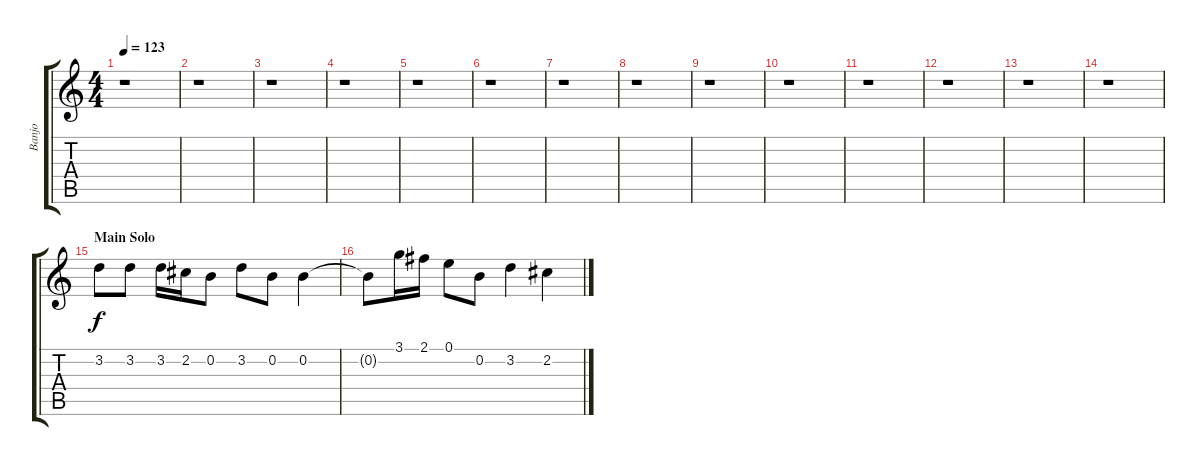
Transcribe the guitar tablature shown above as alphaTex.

\track ("Banjo" "Banjo") {instrument banjo}
\staff {score tabs}
\tuning (E4 B3 G3 D3 A2 E2) {hide}
\displaytranspose 12
\ts (4 4)
\tempo 123
\clef g2
\ks c
r.1{dy f} |
r.1 |
r.1 |
r.1 |
r.1 |
r.1 |
r.1 |
r.1 |
r.1 |
r.1 |
r.1 |
r.1 |
r.1 |
r.1 |
\section ("" "Main Solo")
3.2.8 3.2.8 3.2.16 2.2.16 0.2.8 3.2.8 0.2.8 0.2.4 |
0.2{t}.8 3.1.16 2.1.16 0.1.8 0.2.8 3.2.4 2.2.4
